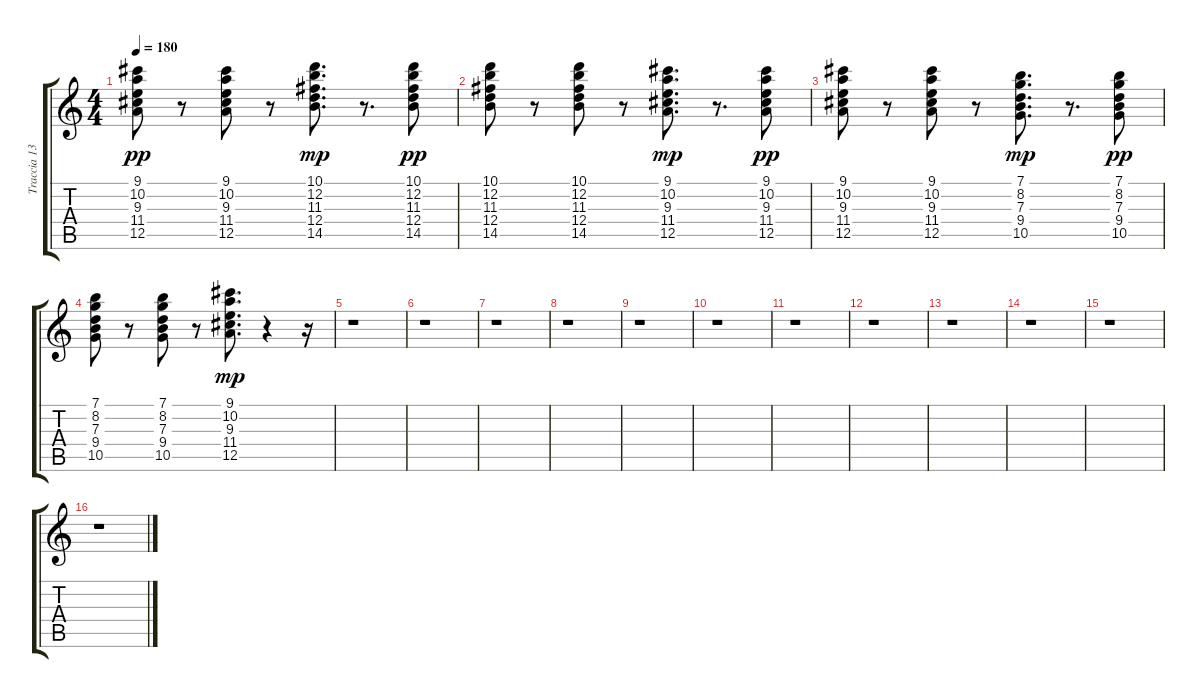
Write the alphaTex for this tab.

\track ("Traccia 13" "Traccia 13") {instrument acousticguitarsteel}
\staff {score tabs}
\tuning (E4 B3 G3 D3 A2 E2) {hide}
\ts (4 4)
\tempo 180
\clef g2
\ks c
(9.1 10.2 9.3 11.4 12.5).8{dy pp} r.8 (9.1 10.2 9.3 11.4 12.5).8 r.8 (10.1 12.2 11.3 12.4 14.5).8{d dy mp} r.8{d} (10.1 12.2 11.3 12.4 14.5).8{dy pp} |
(10.1 12.2 11.3 12.4 14.5).8 r.8 (10.1 12.2 11.3 12.4 14.5).8 r.8 (9.1 10.2 9.3 11.4 12.5).8{d dy mp} r.8{d} (9.1 10.2 9.3 11.4 12.5).8{dy pp} |
(9.1 10.2 9.3 11.4 12.5).8 r.8 (9.1 10.2 9.3 11.4 12.5).8 r.8 (7.1 8.2 7.3 9.4 10.5).8{d dy mp} r.8{d} (7.1 8.2 7.3 9.4 10.5).8{dy pp} |
(7.1 8.2 7.3 9.4 10.5).8 r.8 (7.1 8.2 7.3 9.4 10.5).8 r.8 (9.1 10.2 9.3 11.4 12.5).8{d dy mp} r.4 r.16 |
r.1 |
r.1 |
r.1 |
r.1 |
r.1 |
r.1 |
r.1 |
r.1 |
r.1 |
r.1 |
r.1 |
r.1
